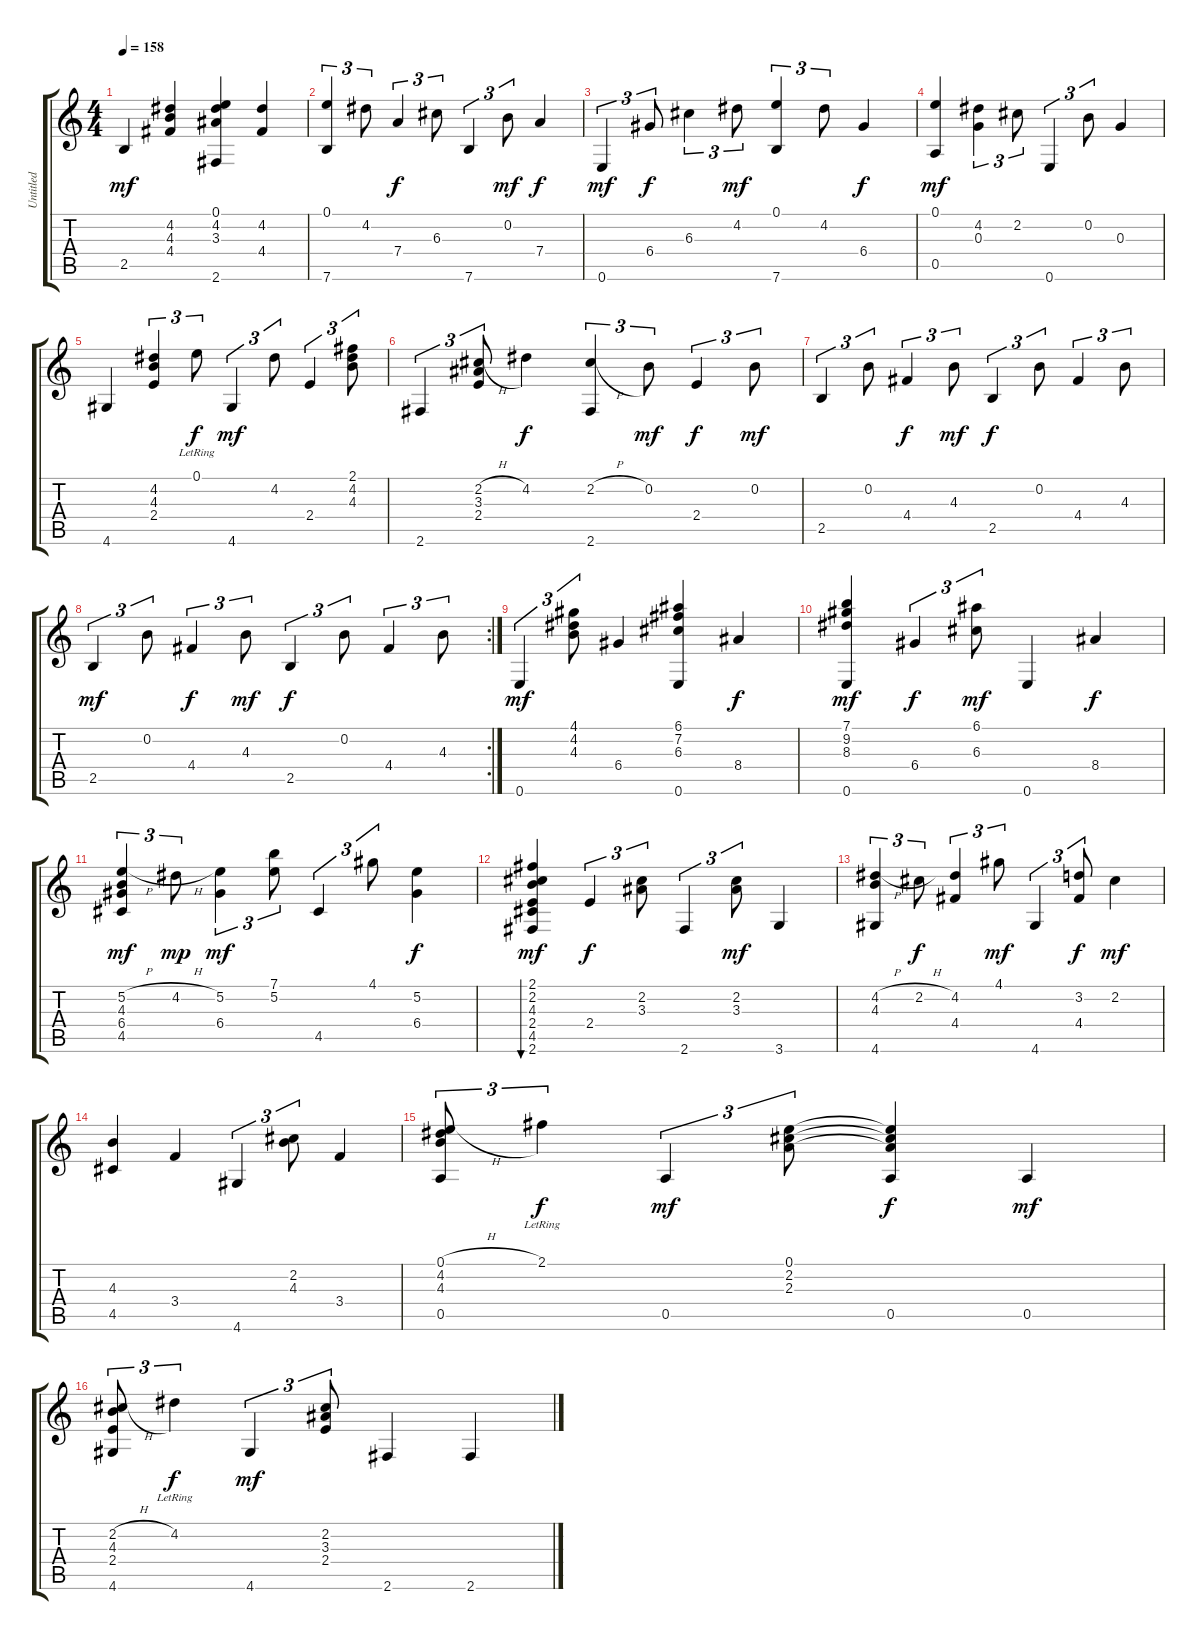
\track ("Untitled" "Untitled") {instrument acousticguitarsteel}
\staff {score tabs}
\tuning (E4 B3 G3 D3 A2 E2) {hide}
\ts (4 4)
\tempo 158
\clef g2
\ks c
2.5.4{dy mf} (4.2 4.3 4.4).4 (0.1 4.2 3.3 2.6).4 (4.2 4.4).4 |
(0.1 7.6).4{tu (3 2)} 4.2.8{tu (3 2)} 7.4.4{tu (3 2) dy f} 6.3.8{tu (3 2)} 7.6.4{tu (3 2)} 0.2.8{tu (3 2) dy mf} 7.4.4{dy f} |
0.6.4{tu (3 2) dy mf} 6.4.8{tu (3 2) dy f} 6.3.4{tu (3 2)} 4.2.8{tu (3 2) dy mf} (0.1 7.6).4{tu (3 2)} 4.2.8{tu (3 2)} 6.4.4{dy f} |
(0.1 0.5).4{dy mf} (4.2 0.3).4{tu (3 2)} 2.2.8{tu (3 2)} 0.6.4{tu (3 2)} 0.2.8{tu (3 2)} 0.3.4 |
4.6.4 (4.2 4.3 2.4).4{tu (3 2)} 0.1{lr}.8{tu (3 2) dy f} 4.6.4{tu (3 2) dy mf} 4.2.8{tu (3 2)} 2.4.4{tu (3 2)} (2.1 4.2 4.3).8{tu (3 2)} |
2.6.4{tu (3 2)} (2.2{h} 3.3 2.4).8{tu (3 2)} 4.2.4{dy f} (2.2{h} 2.6).4{tu (3 2)} 0.2.8{tu (3 2) dy mf} 2.4.4{tu (3 2) dy f} 0.2.8{tu (3 2) dy mf} |
2.5.4{tu (3 2)} 0.2.8{tu (3 2)} 4.4.4{tu (3 2) dy f} 4.3.8{tu (3 2) dy mf} 2.5.4{tu (3 2) dy f} 0.2.8{tu (3 2)} 4.4.4{tu (3 2)} 4.3.8{tu (3 2)} |
\rc 2
2.5.4{tu (3 2) dy mf} 0.2.8{tu (3 2)} 4.4.4{tu (3 2) dy f} 4.3.8{tu (3 2) dy mf} 2.5.4{tu (3 2) dy f} 0.2.8{tu (3 2)} 4.4.4{tu (3 2)} 4.3.8{tu (3 2)} |
0.6.4{tu (3 2) dy mf} (4.1 4.2 4.3).8{tu (3 2)} 6.4.4 (6.1 7.2 6.3 0.6).4 8.4.4{dy f} |
(7.1 9.2 8.3 0.6).4{dy mf} 6.4.4{tu (3 2) dy f} (6.1 6.3).8{tu (3 2) dy mf} 0.6.4 8.4.4{dy f} |
(5.2{h} 4.3 6.4 4.5).4{tu (3 2) dy mf} 4.2{h}.8{tu (3 2) dy mp} (5.2 6.4).4{tu (3 2) dy mf} (7.1 5.2).8{tu (3 2)} 4.5.4{tu (3 2)} 4.1.8{tu (3 2)} (5.2 6.4).4{dy f} |
(2.1 2.2 4.3 2.4 4.5 2.6).4{bu 240 dy mf} 2.4.4{tu (3 2) dy f} (2.2 3.3).8{tu (3 2)} 2.6.4{tu (3 2)} (2.2 3.3).8{tu (3 2) dy mf} 3.6.4 |
(4.2{h} 4.3 4.6).4{tu (3 2)} 2.2{h}.8{tu (3 2) dy f} (4.2 4.4).4{tu (3 2)} 4.1.8{tu (3 2) dy mf} 4.6.4{tu (3 2)} (3.2 4.4).8{tu (3 2) dy f} 2.2.4{dy mf} |
(4.3 4.5).4 3.4.4 4.6.4{tu (3 2)} (2.2 4.3).8{tu (3 2)} 3.4.4 |
(0.1{h} 4.2 4.3 0.5).8{tu (3 2)} 2.1{lr}.4{tu (3 2) dy f} 0.5.4{tu (3 2) dy mf} (0.1 2.2 2.3).8{tu (3 2)} (0.1{t} 2.2{t} 2.3{t} 0.5).4{dy f} 0.5.4{dy mf} |
(2.2{h} 4.3 2.4 4.6).8{tu (3 2)} 4.2{lr}.4{tu (3 2) dy f} 4.6.4{tu (3 2) dy mf} (2.2 3.3 2.4).8{tu (3 2)} 2.6.4 2.6.4
